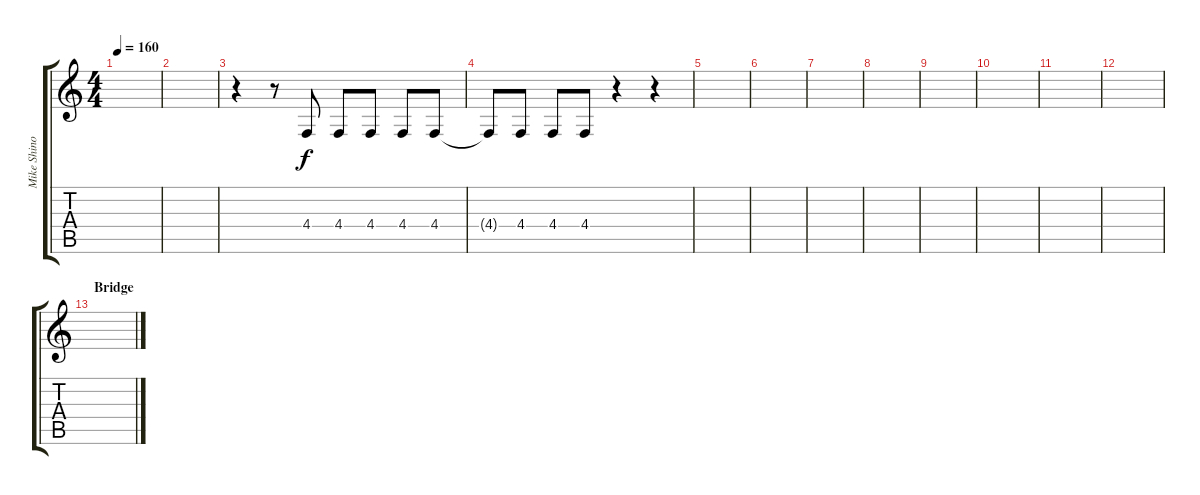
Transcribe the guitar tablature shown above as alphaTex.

\track ("Mike Shinoda (Volume Effect)" "Mike Shino") {instrument cello}
\staff {score tabs}
\tuning (Eb4 Bb3 Gb3 Db3 Ab2 Eb2) {hide}
\ts (4 4)
\tempo 160
\clef g2
\ks c
|
|
r.4 r.8 4.4.8 4.4.8 4.4.8 4.4.8 4.4.8 |
4.4{t}.8 4.4.8 4.4.8 4.4.8 r.4 r.4 |
|
|
|
|
|
|
|
|
\section ("" "Bridge")
